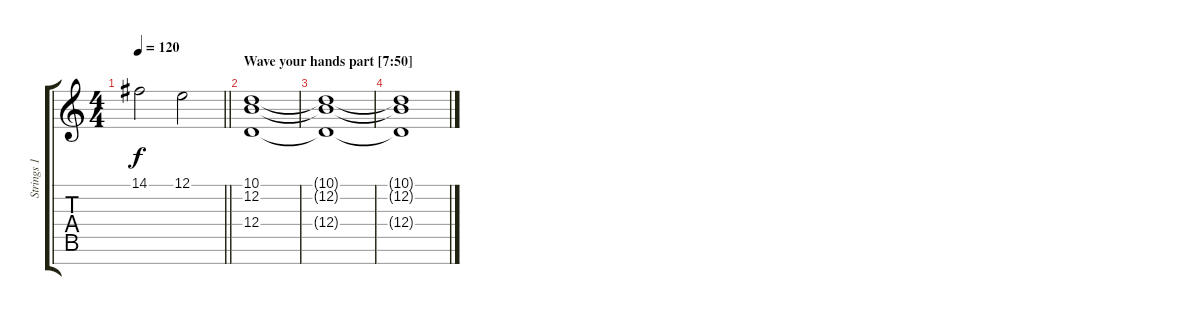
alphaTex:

\track ("Strings 1" "Strings 1") {instrument stringensemble1}
\staff {score tabs}
\tuning (E4 B3 G3 D3 A2 E2 B1) {hide}
\ts (4 4)
\tempo 120
\clef g2
\barLineRight lightlight
\ks c
14.1.2{dy f} 12.1.2 |
\section ("" "Wave your hands part [7:50]")
(10.1 12.2 12.4).1{volume 0} |
(10.1{t} 12.2{t} 12.4{t}).1 |
(10.1{t} 12.2{t} 12.4{t}).1
